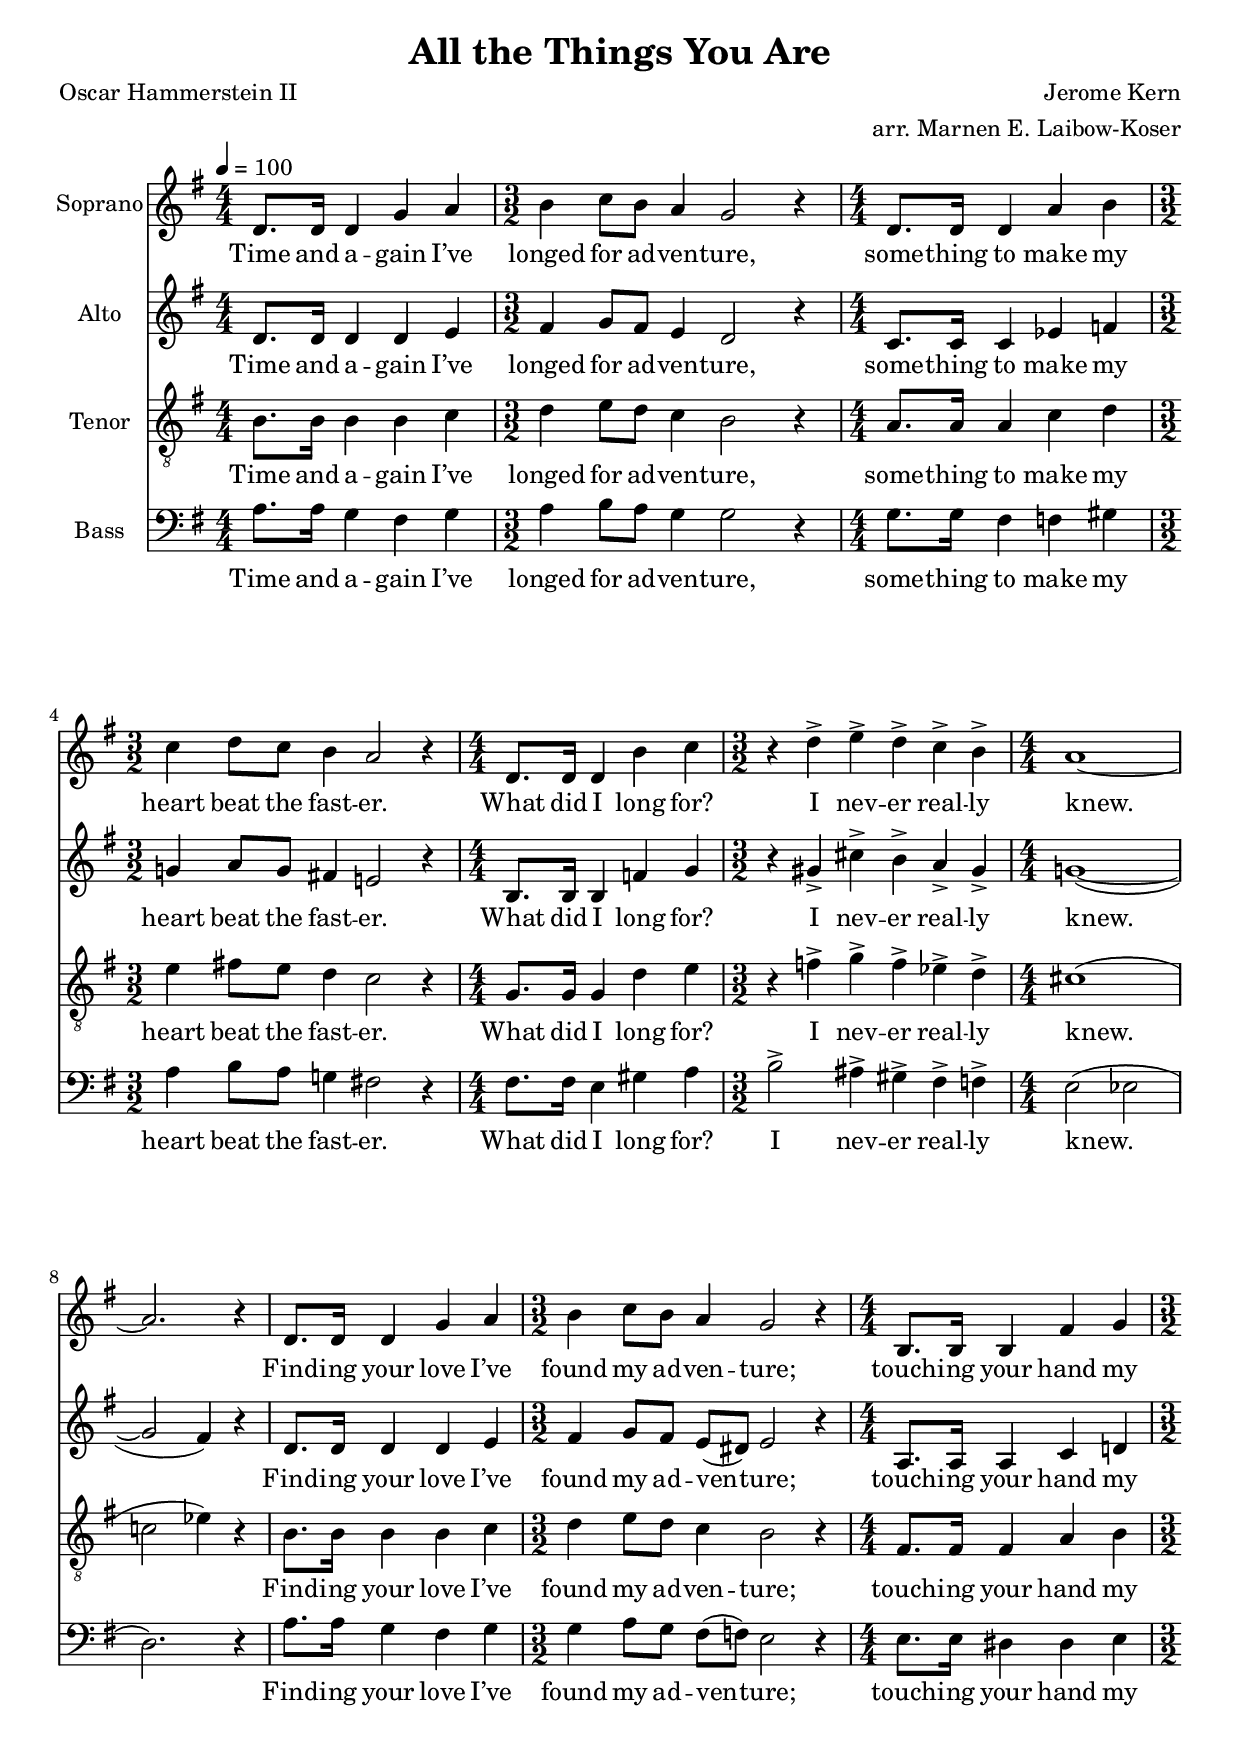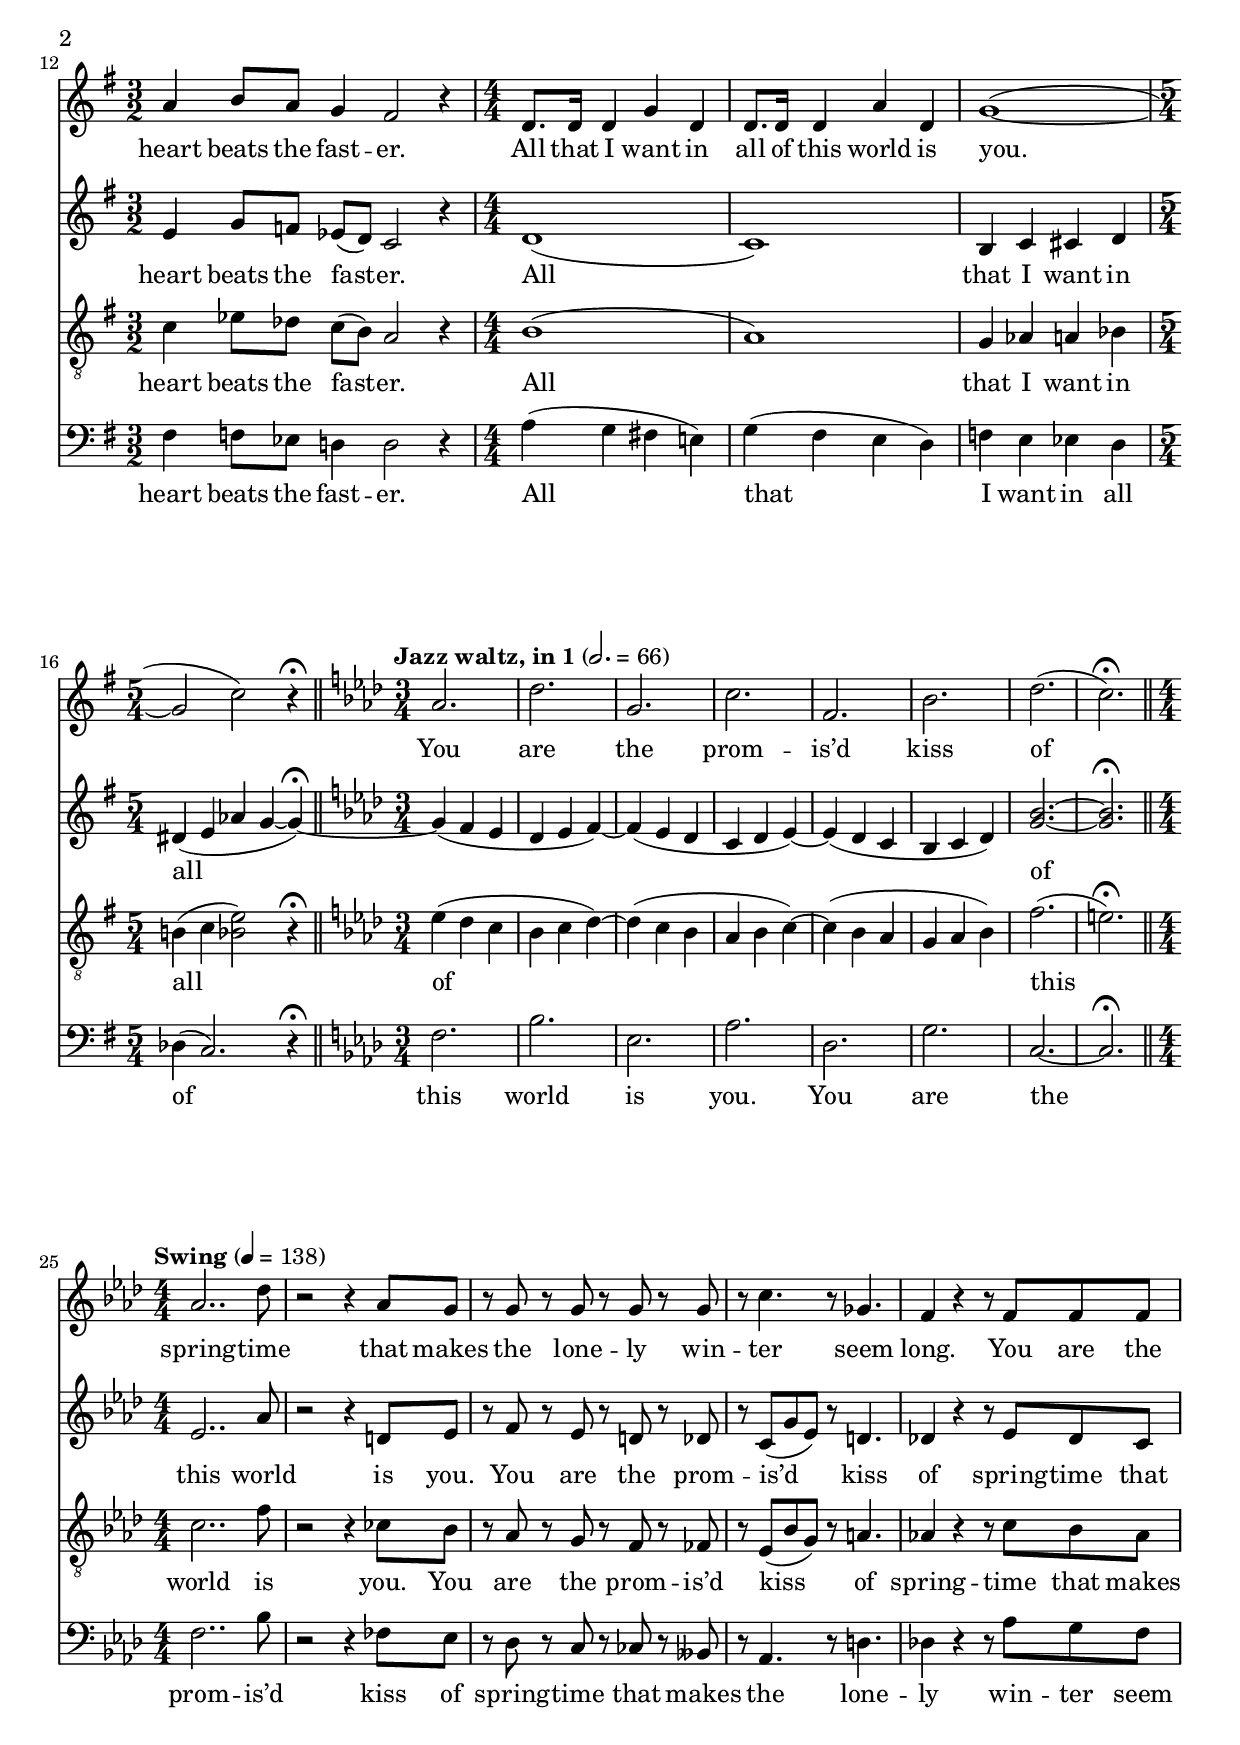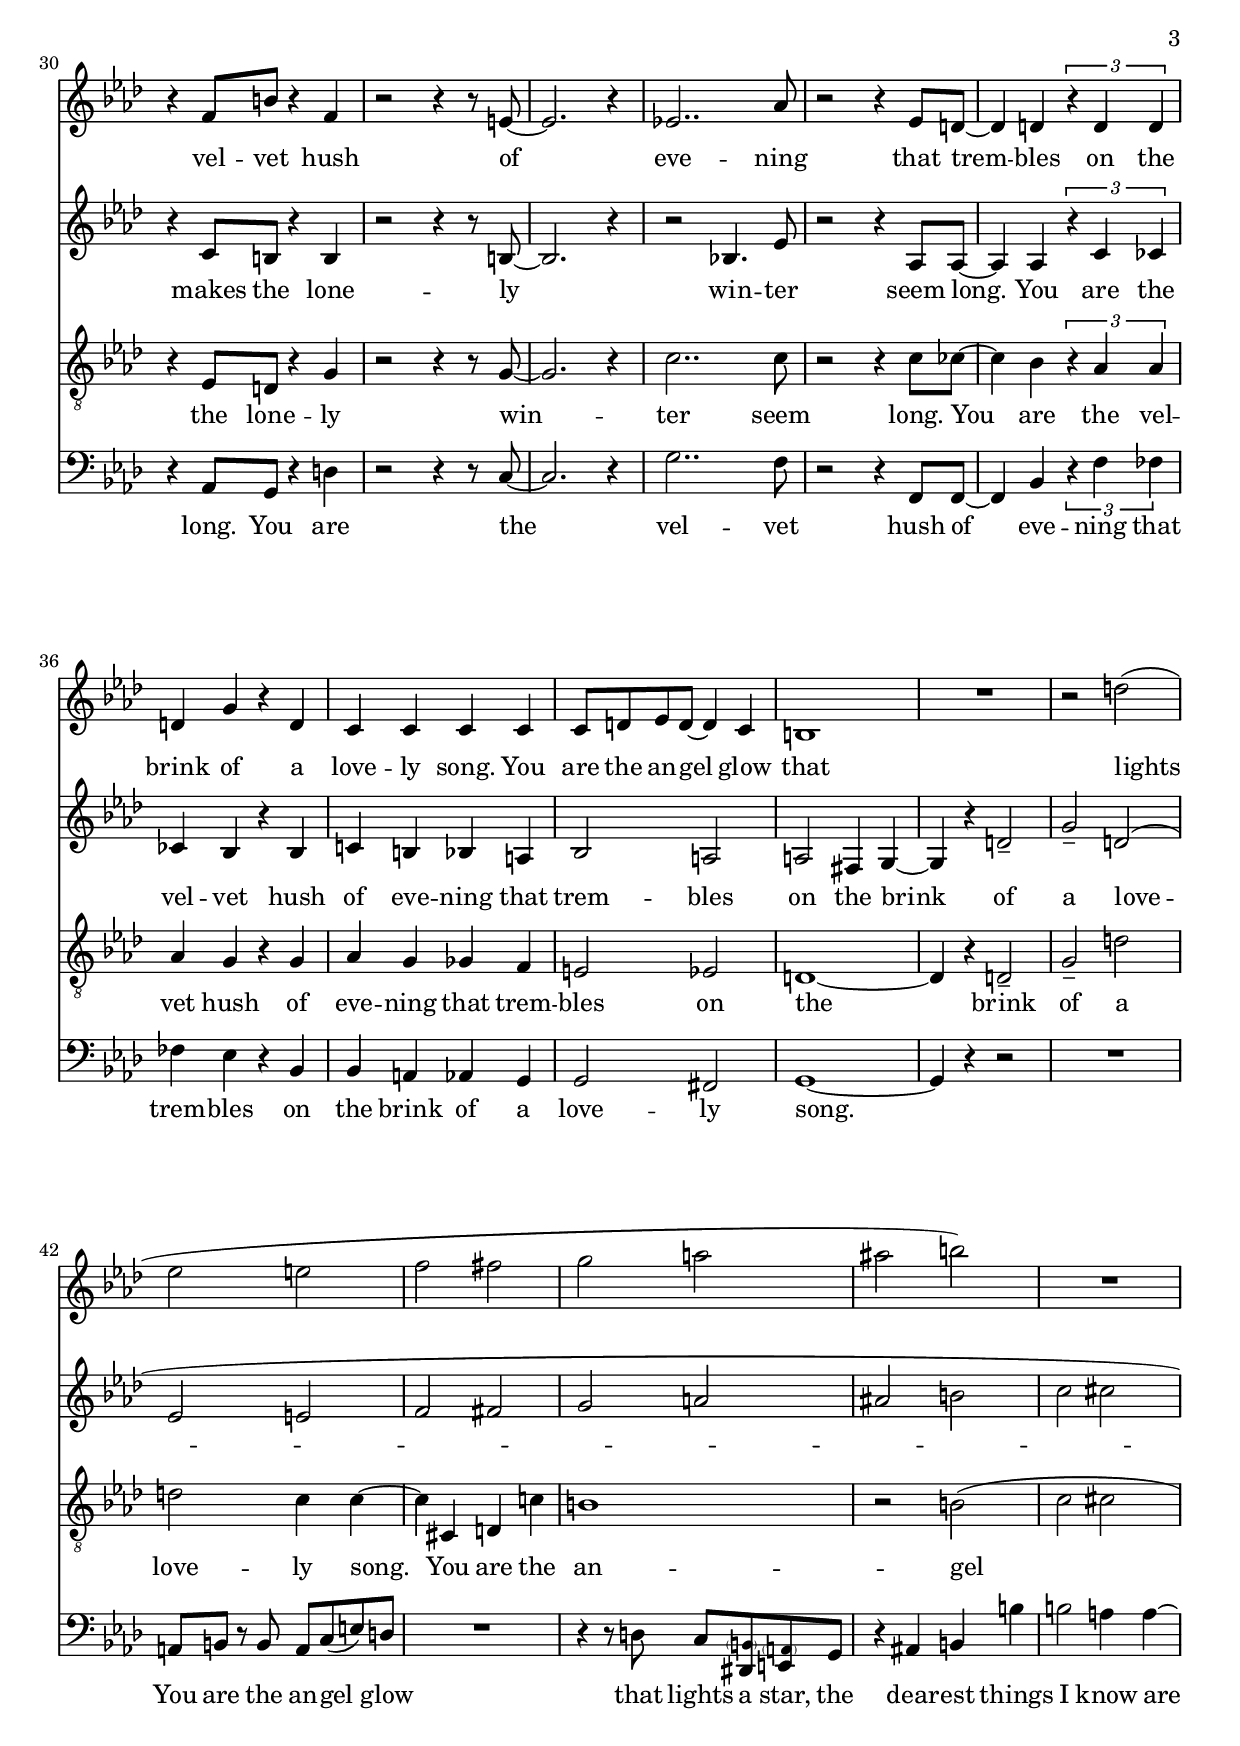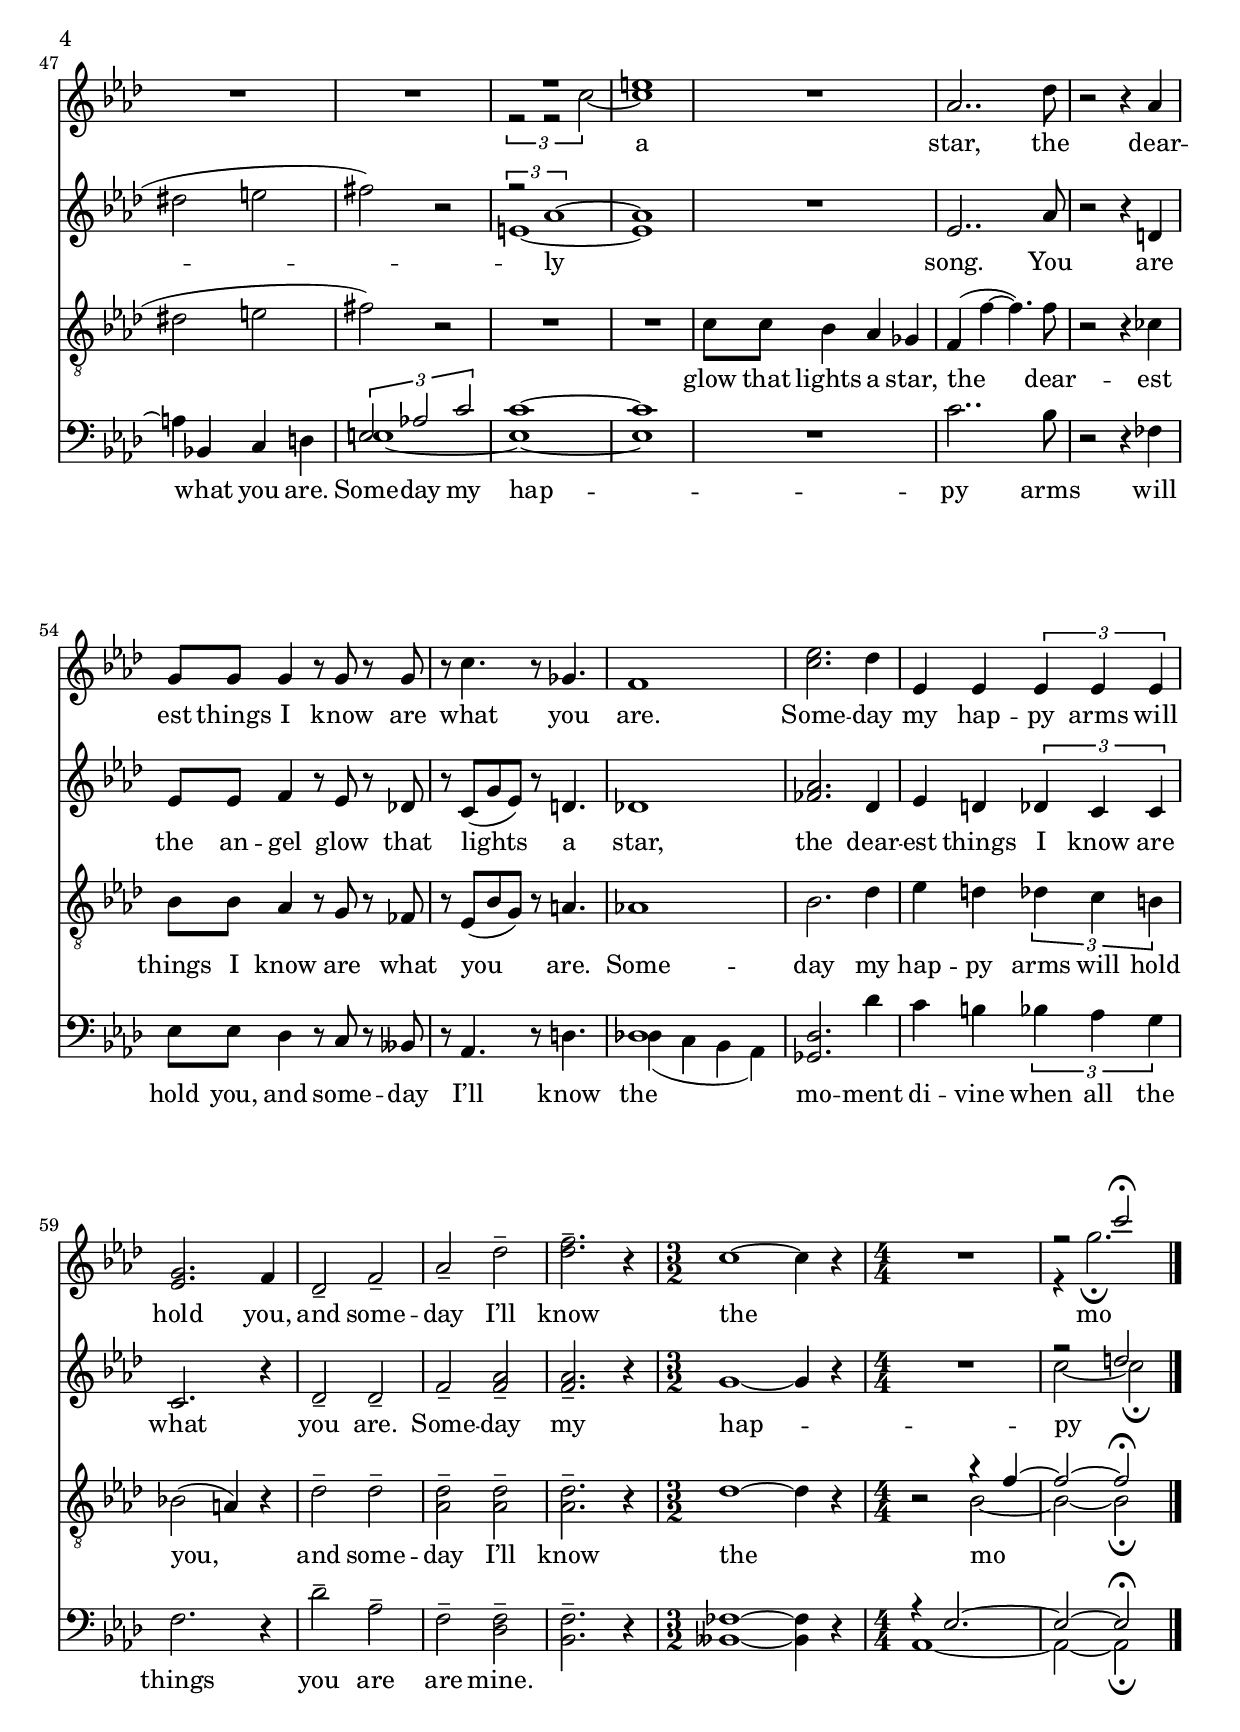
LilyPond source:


\version "2.14.2"

\header {
	title = "All the Things You Are"
	poet = "Oscar Hammerstein II"
	composer = "Jerome Kern"
	arranger = "arr. Marnen E. Laibow-Koser"
}

\include "english.ly"

verse = \lyricmode {
  Time and a -- gain I’ve longed for ad -- ven -- ture,
  some -- thing to make my heart beat the fast -- er.
  What did I long for? I nev -- er real -- ly knew.
  Find -- ing your love I’ve found my ad -- ven -- ture;
  touch -- ing your hand my heart beats the fast -- er.
  All that I want in all of this world is you.
  
  You are the prom -- is’d kiss of spring -- time
  that makes the lone -- ly win -- ter seem long.
  You are the vel -- vet hush of eve -- ning
  that trem -- bles on the brink of a love -- ly song.
  
  You are the an -- gel glow that lights a star,
  the dear -- est things I know are what you are.
  
  Some -- day my hap -- py arms will hold you,
  and some -- day I’ll know the mo -- ment di -- vine
  when all the things you are are mine.
}

global = {
  \numericTimeSignature
  \dynamicUp
  #(set-accidental-style 'modern)
  
  \tempo 4 = 100
  \key g \major
}

waltz = { \tempo "Jazz waltz, in 1" 2. = 66 }

swing = { \tempo "Swing" 4 = 138 }
 
staffSoprano = \new Staff {
	\set Staff.instrumentName = "Soprano"
	\set Staff.midiInstrument = "flute"
	\clef treble
	\context Voice = "melodySop" {
	  \global
	  
	  \relative d' {
	    \time 4/4 d8. d16 d4 g a | \time 3/2 b c8 b a4 g2 r4 |
	    \time 4/4 d='8. d16 d4 a' b | \time 3/2 c d8 c b4 a2 r4 |
	    \time 4/4 d,='8. d16 d4 b' c | \time 3/2 r d-> e-> d-> c-> b-> |
	    \time 4/4 a='1 ~ | a2. r4 |
	    d,='8. d16 d4 g a | \time 3/2 b c8 b a4 g2 r4 |
	    \time 4/4 b,=8. b16 b4 fs' g | \time 3/2 a b8 a g4 fs2 r4 |
	    \time 4/4 d='8. d16 d4 g d | d8. d16 d4 a' d, |
	    g='1( ~ | \time 5/4 g2 c2) r4\fermata \bar "||"
	    \key f \minor
	    \waltz
	    \time 3/4 af='2. | df |
	    g,=' | c |
	    f,=' | bf |
	    df=''( | c)\fermata \bar "||"
	    
	    \swing
	    \time 4/4 af='2.. df8 | r2 r4 af8 g |
	    r g=' r g r g r g | r c4. r8 gf4. |
	    f='4 r r8 f f f | r4 f8 b r4 f |
	    r2 r4 r8 e=' ~ | e2. r4 |
	    ef='2.. af8 | r2 r4 ef8 d ~ |
	    d='4 d \times 2/3 { r4 d d } | d g r d |
	    c=' c c c | c8 d ef d ~ d4 c |
	    b=1 | R1 | r2 d'( |
	    ef='' e | f fs | g a | as b) |
	    R1*3 |
	    <<
	      {
	        \voiceOne R1 | e,=''1 |
	      }
	      \new Voice {
	        \voiceTwo \times 2/3 { r2 r c='' ~ } | c1 |
	      }
	    >>
	    \oneVoice R1 |
	    af='2.. df8 | r2 r4 af |
	    g='8 g g4 r8 g r g | r c4. r8 gf4. |
	    f='1 | <c' ef>2. df4 |
	    ef,=' ef \times 2/3 { ef4 ef ef } | <ef g>2. f4 |
	    df='2-- f-- | af-- df-- | <df f>2.-- r4 |
	    \time 3/2 c=''1 ~ c4 r |
	    \time 4/4 R1 |
	    <<
	      { \voiceTwo r4 g'2.\fermata }
	      \new Voice { \voiceOne r2 c='''2\fermata }
	    >>
	    
		}

	\bar "|."
	}

}
staffAlto = \new Staff {
	\set Staff.instrumentName = "Alto"
	\set Staff.midiInstrument = "clarinet"
	\clef treble
	\context Voice = "melodyAlt" {
	  \global
	  
	  \relative d' {
	    d8. d16 d4 d e | fs g8 fs e4 d2 r4 |
	    c='8. c16 c4 ef4 f | g! a8 g fs4 e2 r4 |
	    b=8. b16 b4 f' g | r4 gs-> cs-> b-> a-> gs-> |
	    g!='1( ~ | g2 fs4) r |
	    d='8. d16 d4 d e | fs g8 fs e( ds) e2 r4 |
	    a,=8. a16 a4 c d! | e g8 f ef( d) c2 r4 |
	    d='1( | c) |
	    b=4 c cs d | ds( e af g ~ g)\fermata ~ \bar "||"
	    \key f \minor
	    \waltz
	    g='4( f ef | df ef f) ~ |
	    f='( ef df | c df ef) ~ |
	    ef='( df c | bf c df) |
	    <g=' bf>2. ~ | q\fermata \bar "||"
	    
	    \swing
	    ef='2.. af8 | r2 r4 d,8 ef |
	    r f=' r ef r d r df | r c( g' ef) r d4. |
	    df='4 r r8 ef df c | r4 c8 b r4 b |
	    r2 r4 r8 b= ~ | b2. r4 |
	    r2 bf=4. ef8 | r2 r4 af,8 af ~ |
	    af=4 af \times 2/3 { r4 c cf } | cf4 bf r bf |
	    c=' b bf a | bf2 a |
	    a= fs4 g ~ | g r d'2-- | g-- d( |
	    ef=' e | f fs | g a | as b |
	    c='' cs | ds e | fs) r |
	    <<
	      {
	        \voiceOne \times 2/3 { r2 af,='1 ~ } | af1 |
	      }
	      \new Voice { 
	        \voiceTwo e='1 ~ | e |
	      }
	    >>
	    \oneVoice R1 |
	    ef='2.. af8 | r2 r4 d, |
	    ef='8 ef f4 r8 ef r df | r c( g' ef) r d4. |
	    df='1 | <ff af>2. df4 |
	    ef=' d \times 2/3 { df4 c c } | c2. r4 |
	    df='2-- df-- | f-- <f af>-- |
	    q2.-- r4 | g='1 ~ g4 r4 | R1 |
	    <<
	      { \voiceTwo c=''2 ~ c\fermata }
	      \new Voice { \voiceOne r2 d }
	    >>
	  }

	\bar "|."
	}

}
staffTenor = \new Staff {
	\set Staff.instrumentName = "Tenor"
	\set Staff.midiInstrument = "french horn"
	\clef "G_8"
	\context Voice = "melodyTen" {
	  \global	
	  \relative b {
	    b8. b16 b4 b c | d e8 d c4 b2 r4 |
	    a=8. a16 a4 c d | e fs!8 e d4 c2 r4 |
	    g=8. g16 g4 d' e | r4 f-> g-> f-> ef-> d-> |
	    cs='1( | c2 ef4) r |
	    b=8. b16 b4 b c | d e8 d c4 b2 r4 |
	    fs=8. fs16 fs4 a b | c ef8 df c( b) a2 r4 |
	    b=1( | a) |
	    g=4 af a bf | b( c <bf e>2) r4\fermata \bar "||"
	    
	    \key f \minor
	    \waltz
	    ef='4( df c | bf c df) ~ |
	    df='( c bf | af bf c) ~ |
	    c='( bf af | g af bf) |
	    f'='2.( | e)\fermata \bar "||"
	    
	    \swing
	    c='2.. f8 | r2 r4 cf8 bf |
	    r af= r g r f r ff | r ef( bf' g) r a4. |
	    af=4 r r8 c bf af | r4 ef8 d r4 g |
	    r2 r4 r8 g= ~ | g2. r4 |
	    c='2.. c8 | r2 r4 c8 cf ~ |
	    cf='4 bf \times 2/3 { r4 af af } | af4 g r g |
	    af= g gf f | e2 ef |
	    d1 ~ | d4 r d2-- | g-- d' |
	    d='2 c4 c ~ | c cs, d c' |
	    b=1 | r2 b( | c cs | ds e |
	    fs='2) r | R1*2 | c8 c bf4 af gf |
	    
	    f=4( f' ~ f4.) f8 | r2 r4 cf |
	    bf=8 bf af4 r8 g r ff | r ef( bf' g) r a4. |
	    af=1 | bf2. df4 |
	    ef=' d \times 2/3 { df4 c b } | bf2( a4) r |
	    df='2-- df-- | <df af>-- q-- |
	    q2.-- r4 | df='1 ~ df4 r |
	    r2
	    <<
	      { \voiceTwo bf= ~ | bf ~ bf\fermata }
	      \new Voice { \voiceOne r4 f' ~ | f2 ~ f\fermata }
	    >>
	  }
	}
	
	\bar "|."

}
staffBass = \new Staff {
	\set Staff.instrumentName = "Bass"
	\set Staff.midiInstrument = "bassoon"
	\clef bass
	\context Voice = "melodyBas" {
	  \global	
	  
	  \relative a {
	    a8. a16 g4 fs g | a b8 a g4 g2 r4 |
	    g=8. g16 fs4 f gs | a b8 a g4 fs2 r4 |
	    fs=8. fs16 e4 gs a | b2-> as4-> gs-> fs-> f-> |
	    e=2( ef | d2.) r4 |
	    a'=8. a16 g4 fs g | g a8 g fs8( f) e2 r4 |
	    e=8. e16 ds4 ds e | fs f8 ef d4 d2 r4 |
	    a'=4( g fs e) | g( fs e d) |
	    f= e ef d | df( c2.) r4\fermata \bar "||"
	    \key f \minor
	    \waltz
	    f=2. | bf |
	    ef,= | af |
	    df,= | g |
	    c,= ~ | c\fermata \bar "||"
	    
	    \swing
	    f=2.. bf8 | r2 r4 ff8 ef |
	    r df= r c r cf r bff | r af4. r8 d4. |
	    df=4 r4 r8 af' g f | r4 af,8 g r4 d' |
	    r2 r4 r8 c= ~ | c2. r4 |
	    g'=2.. f8 | r2 r4 f,8 f ~ |
	    f=,4 bf \times 2/3 { r4 f' ff} | ff4 ef r bf |
	    bf=, a af g | g2 fs2 |
	    g=,1 ~ | g4 r r2 | R1 |
	    a=,8 b r b a c( e) d | R1 |
	    r4 r8 d= c <\parenthesize \tweak #'font-size #-2 b ds,> <\parenthesize \tweak #'font-size #-2 a e> g |
	    r4 as=, b b' |
	    b=2 a4 a ~ | a bf,! c d |
	    <<
	      {
	        \voiceOne \times 2/3 { e=2 af c } | c1 ~ | c |
	      }
	      \new Voice {
	        \voiceTwo e,=1 ~ | e ~ | e |
	      }
	    >>
	    \oneVoice R1 | c'='2.. bf8 |
	    r2 r4 ff= | ef8 ef df4 r8 c r bff |
	    r af=,4. r8 d4. |
	    <<
	      { \voiceOne df=1 | }
	      \new Voice { \voiceTwo df4( c bf af) | }
	    >>
	    \oneVoice <df= gf,>2. df'4 |
	    c=' b \times 2/3 { bf4 af g } | f2. r4 |
	    df'='2-- af-- | f-- <df f>-- |
	    <bf=, f'>2.-- r4 | <bff ff'>1 ~ q4 r4 |
	    <<
	      { \voiceTwo af=,1 ~ | af2 ~ af\fermata }
	      \new Voice { \voiceOne r4 ef'2. ~ | ef2 ~ ef\fermata}
	    >>
	  }
	}
	
	\bar "|."
}


\score {
	<<
		\staffSoprano
		\context Lyrics = "lmelodySop" \lyricmode { \lyricsto "melodySop" \verse }
		
		\staffAlto
		\context Lyrics = "lmelodyAlt" \lyricmode { \lyricsto "melodyAlt" \verse }
		
		\staffTenor
		\context Lyrics = "lmelodyTen" \lyricmode { \lyricsto "melodyTen" \verse }
		
		\staffBass
		\context Lyrics = "lmelodyBas" \lyricmode { \lyricsto "melodyBas" \verse }
		
	>>

	\midi {
	}
	
	\layout {
	}
}

\paper {
}
